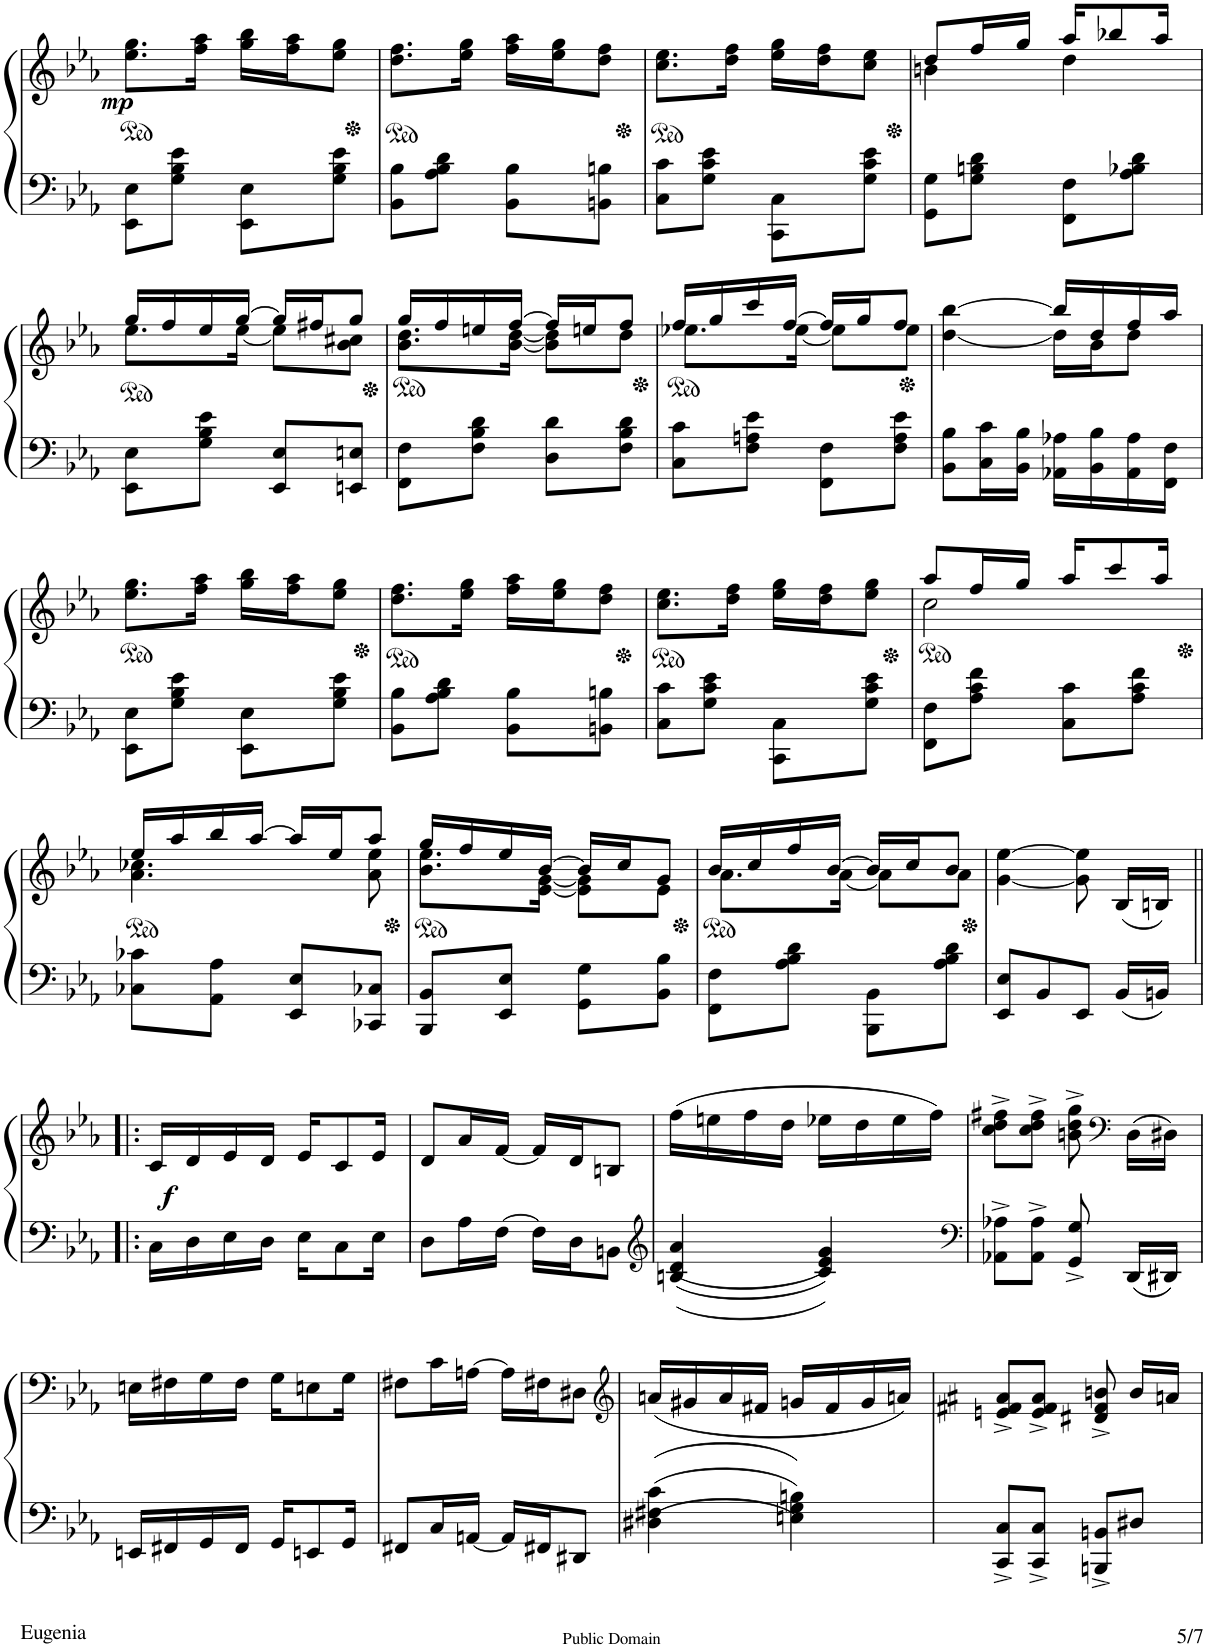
**kern	**kern	**dynam
*part1	*part1	*part1
*staff2	*staff1	*staff1/2
*I"Piano	*	*
*I'Pno	*	*
!!LO:PB:g=z
*clefF4	*clefG2	*
*k[b-e-a-]	*k[b-e-a-]	*
*E-:	*E-:	*
*M2/4	*M2/4	*
=55	=55	=55
!	!	!LO:DY:b
8EE-\ 8E-\L	8.ee-\ 8.gg\L	mp
8G\ 8B-\ 8e-\J	.	.
.	16ff\ 16aa-\Jk	.
8EE-\ 8E-\L	16gg\ 16bb-\LL	.
.	16ff\ 16aa-\J	.
8G\ 8B-\ 8e-\J	8ee-\ 8gg\J	.
=56	=56	=56
8BB-\ 8B-\L	8.dd\ 8.ff\L	.
8A-\ 8B-\ 8d\J	.	.
.	16ee-\ 16gg\Jk	.
8BB-\ 8B-\L	16ff\ 16aa-\LL	.
.	16ee-\ 16gg\J	.
8BBn\ 8Bn\J	8dd\ 8ff\J	.
=57	=57	=57
8C\ 8c\L	8.cc\ 8.ee-\L	.
8G\ 8c\ 8e-\J	.	.
.	16dd\ 16ff\Jk	.
8CC\ 8C\L	16ee-\ 16gg\LL	.
.	16dd\ 16ff\J	.
8G\ 8c\ 8e-\J	8cc\ 8ee-\J	.
=58	=58	=58
*	*^	*
8GG\ 8G\L	8dd/L	4bn\	.
8G\ 8Bn\ 8d\J	16ff/L	.	.
.	16gg/JJ	.	.
8FF\ 8F\L	16aa-/KL	4dd\	.
.	8bb-X/	.	.
8A-\ 8B-X\ 8d\J	.	.	.
.	16aa-/Jk	.	.
!!LO:LB:g=z	!!
=59	=59	=59	=59
8EE-\ 8E-\L	16gg/LL	8.ee-\L	.
.	16ff/	.	.
8G\ 8B-\ 8e-\J	16ee-/	.	.
.	[16gg/JJ	[16ee-\Jk	.
8EE-/ 8E-/L	16gg/LL]	8ee-\L]	.
.	16ff#X/J	.	.
8EEn/ 8En/J	8gg/J	8b-\ 8cc#X\J	.
=60	=60	=60	=60
8FF\ 8F\L	16gg/LL	8.b-\ 8.dd\L	.
.	16ff/	.	.
8F\ 8B-\ 8d\J	16een/	.	.
.	[16ff/JJ	[16b-\ [16dd\Jk	.
8D\ 8d\L	16ff/LL]	8b-\] 8dd\]L	.
.	16een/J	.	.
8F\ 8B-\ 8d\J	8ff/J	8dd\J	.
=61	=61	=61	=61
8C\ 8c\L	16ff/LL	8.ee-X\L	.
.	16gg/	.	.
8F\ 8An\ 8e-\J	16ccc/	.	.
.	[16ff/JJ	[16ee-\Jk	.
8FF\ 8F\L	16ff/LL]	8ee-\L]	.
.	16gg/J	.	.
8F\ 8A\ 8e-\J	8ff/J	8ee-\J	.
=62	=62	=62	=62
8BB-\ 8B-\L	[4dd\ [4bb-\	4ryy	.
16C\ 16c\L	.	.	.
16BB-\ 16B-\JJ	.	.	.
16AA-X\ 16A-X\LL	16bb-/LL]	16dd\LL]	.
16BB-\ 16B-\	16dd/	16b-\J	.
16AA-\ 16A-\	16ff/	8dd\J	.
16FF\ 16F\JJ	16aa-/JJ	.	.
*	*v	*v	*
!!LO:LB:g=z
=63	=63	=63
8EE-\ 8E-\L	8.ee-\ 8.gg\L	.
8G\ 8B-\ 8e-\J	.	.
.	16ff\ 16aa-\Jk	.
8EE-\ 8E-\L	16gg\ 16bb-\LL	.
.	16ff\ 16aa-\J	.
8G\ 8B-\ 8e-\J	8ee-\ 8gg\J	.
=64	=64	=64
8BB-\ 8B-\L	8.dd\ 8.ff\L	.
8A-\ 8B-\ 8d\J	.	.
.	16ee-\ 16gg\Jk	.
8BB-\ 8B-\L	16ff\ 16aa-\LL	.
.	16ee-\ 16gg\J	.
8BBn\ 8Bn\J	8dd\ 8ff\J	.
=65	=65	=65
8C\ 8c\L	8.cc\ 8.ee-\L	.
8G\ 8c\ 8e-\J	.	.
.	16dd\ 16ff\Jk	.
8CC\ 8C\L	16ee-\ 16gg\LL	.
.	16dd\ 16ff\J	.
8G\ 8c\ 8e-\J	8ee-\ 8gg\J	.
=66	=66	=66
*	*^	*
8FF\ 8F\L	8aa-/L	2cc\	.
8A-\ 8c\ 8f\J	16ff/L	.	.
.	16gg/JJ	.	.
8C\ 8c\L	16aa-/KL	.	.
.	8ccc/	.	.
8A-\ 8c\ 8f\J	.	.	.
.	16aa-/Jk	.	.
!!LO:LB:g=z	!!
=67	=67	=67	=67
8C-X\ 8c-X\L	16ee-/LL	4.a-\ 4.cc-X\	.
.	16aa-/	.	.
8AA-\ 8A-\J	16bb-/	.	.
.	[16aa-/JJ	.	.
8EE-/ 8E-/L	16aa-/LL]	.	.
.	16ee-/J	.	.
8CC-X/ 8C-X/J	8aa-/J	8a-\ 8ee-\	.
=68	=68	=68	=68
8BBB-/ 8BB-/L	16gg/LL	8.b-\ 8.ee-\L	.
.	16ff/	.	.
8EE-/ 8E-/J	16ee-/	.	.
.	[16b-/JJ	[16e-\ [16g\Jk	.
8GG\ 8G\L	16b-/LL]	8e-\] 8g\]L	.
.	16cc/J	.	.
8BB-\ 8B-\J	8g/J	8e-\J	.
=69	=69	=69	=69
8FF\ 8F\L	16b-/LL	8.a-\L	.
.	16cc/	.	.
8A-\ 8B-\ 8d\J	16ff/	.	.
.	[16b-/JJ	[16a-\Jk	.
8BBB-\ 8BB-\L	16b-/LL]	8a-\L]	.
.	16cc/J	.	.
8A-\ 8B-\ 8d\J	8b-/J	8a-\J	.
*	*v	*v	*
=70	=70	=70
8EE-/ 8E-/L	[4g\ [4ee-\	.
8BB-/	.	.
8EE-/J	8g\] 8ee-\]	.
16BB-/LL	(16B-/LL	.
16BBn/JJ	16Bn/JJ)	.
!!LO:LB:g=z
=71!|:	=71!|:	=71!|:
!	!	!LO:DY:b
16C\LL	16c/LL	f
16D\	16d/	.
16E-\	16e-/	.
16D\JJ	16d/JJ	.
16E-\KL	16e-/KL	.
8C\	8c/	.
16E-\Jk	16e-/Jk	.
=72	=72	=72
8D\L	8d/L	.
16A-\L	16a-/L	.
[16F\JJ	[16f/JJ	.
16F\LL]	16f/LL]	.
16D\J	16d/J	.
8BBn\J	8Bn/J	.
=73	=73	=73
*clefG2	*	*
4Bn/ 4d/ 4a-/	(16ff\LL	.
.	16een\	.
.	16ff\	.
.	16dd\JJ	.
4c/ 4e-/ 4g/	16ee-X\LL	.
.	16dd\	.
.	16ee-\	.
.	16ff\JJ)	.
=74	=74	=74
*clefF4	*	*
8AA-X\^> 8A-X\^>L	8cc\^> 8dd\^> 8ff#X\^>L	.
8AA-\^> 8A-\^>J	8cc\^> 8dd\^> 8ff#\^>J	.
8GG/^< 8G/^<	8bn\^> 8dd\^> 8gg\^>	.
*	*clefF4	*
16DD/LL	(16D\LL	.
16DD#X/JJ	16D#X\JJ)	.
!!LO:LB:g=z
=75	=75	=75
16EEn/LL	16En\LL	.
16FF#X/	16F#X\	.
16GG/	16G\	.
16FF#/JJ	16F#\JJ	.
16GG/KL	16G\KL	.
8EEn/	8En\	.
16GG/Jk	16G\Jk	.
=76	=76	=76
8FF#X/L	8F#X\L	.
16C/L	16c\L	.
[16AAn/JJ	[16An\JJ	.
16AA/LL]	16A\LL]	.
16FF#X/J	16F#X\J	.
8DD#X/J	8D#X\J	.
=77	=77	=77
*	*clefG2	*
4D#X\ 4F#X\ 4c\	(16an/LL	.
.	16g#X/	.
.	16a/	.
.	16f#X/JJ	.
4En\ 4G\ 4Bn\	16gn/LL	.
.	16f#/	.
.	16g/	.
.	16an/JJ)	.
=78	=78	=78
8CC/^< 8C/^<L	8en/^< 8f#X/^< 8a#X/^<L	.
8CC/^< 8C/^<J	8e/^< 8f#/^< 8a#/^<J	.
8BBBn/^< 8BBn/^<L	8d#X/^< 8f#/^< 8bn/^<	.
8D#X/J	16b/LL	.
.	16an/JJ	.
=	=	=
*-	*-	*-
